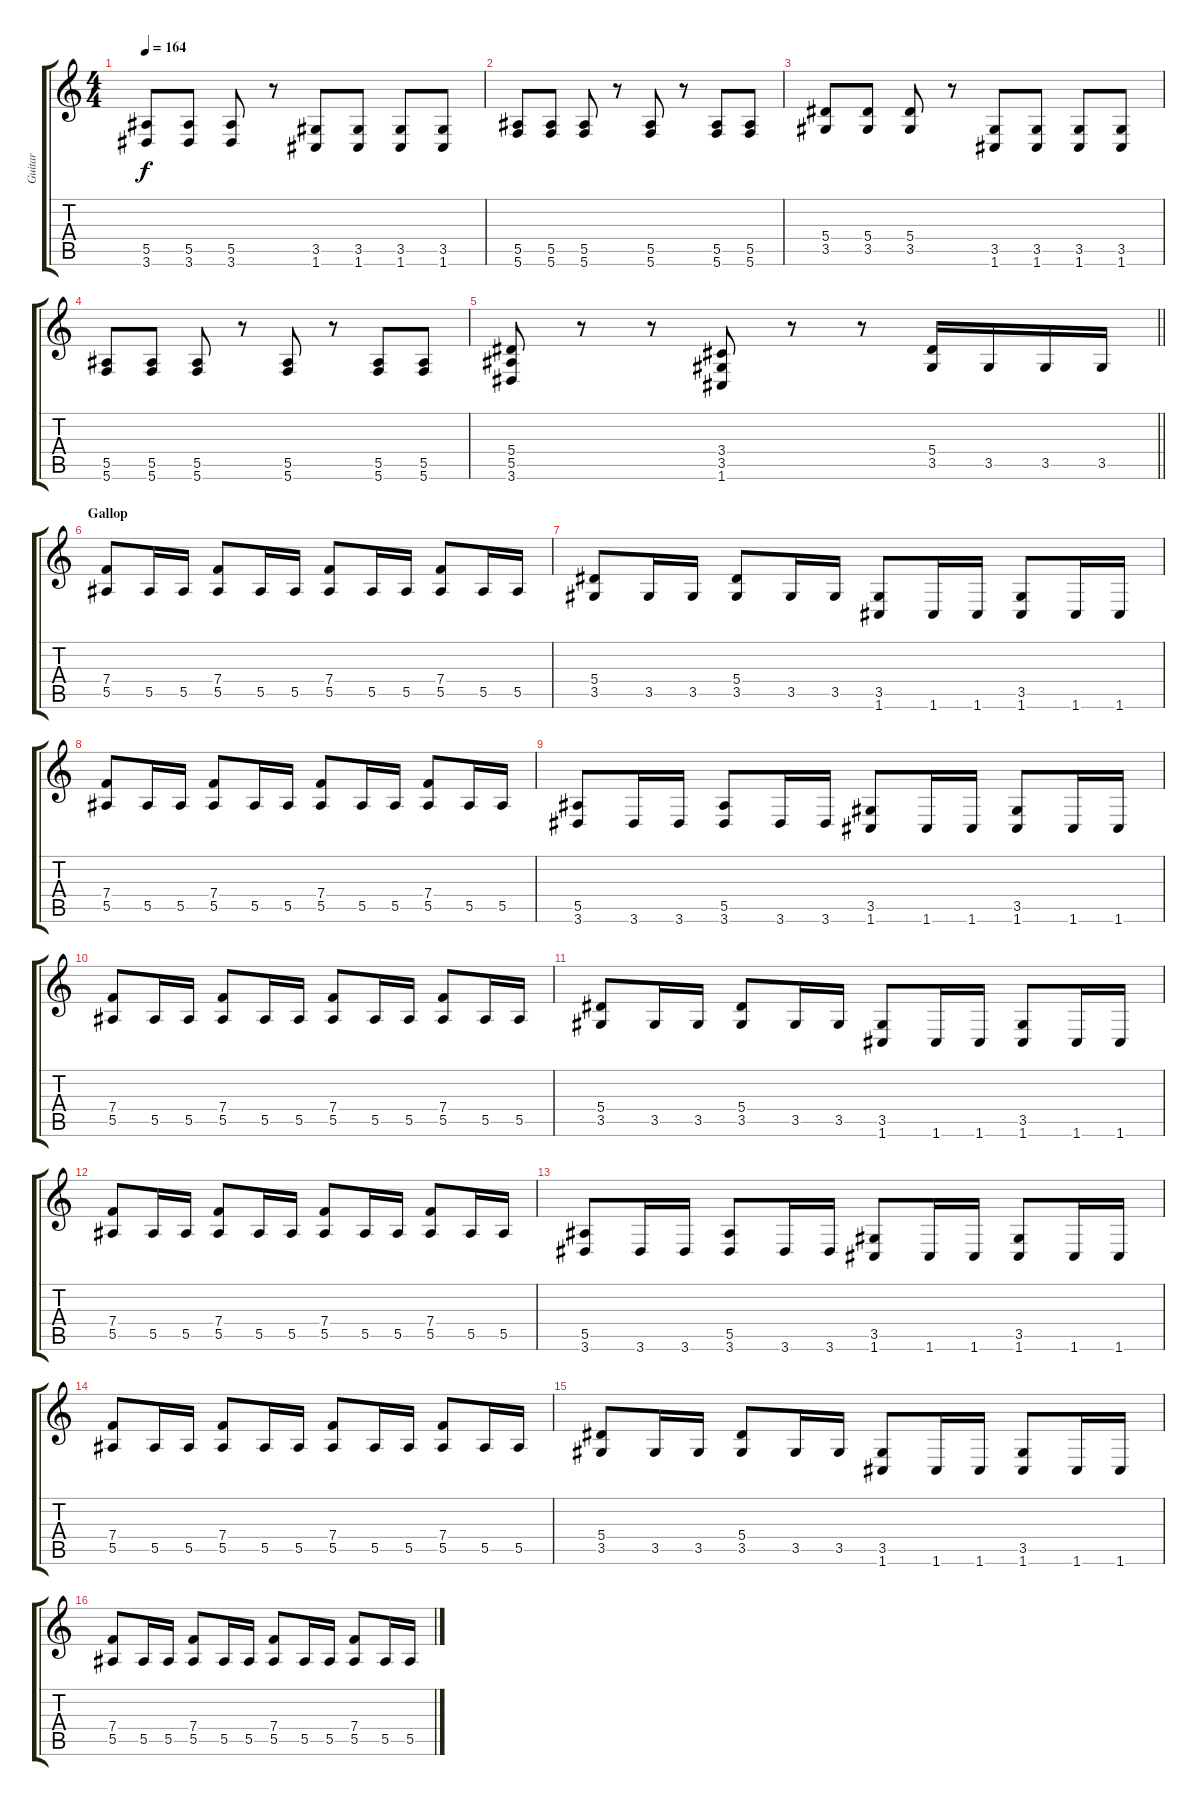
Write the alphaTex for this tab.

\track ("Guitar" "Guitar") {instrument distortionguitar}
\staff {score tabs}
\tuning (C4 G3 Eb3 Bb2 F2 C2) {hide}
\ts (4 4)
\tempo 164
\clef g2
\ks c
(5.5 3.6).8{dy f} (5.5 3.6).8 (5.5 3.6).8 r.8 (3.5 1.6).8 (3.5 1.6).8 (3.5 1.6).8 (3.5 1.6).8 |
(5.5 5.6).8 (5.5 5.6).8 (5.5 5.6).8 r.8 (5.5 5.6).8 r.8 (5.5 5.6).8 (5.5 5.6).8 |
(5.4 3.5).8 (5.4 3.5).8 (5.4 3.5).8 r.8 (3.5 1.6).8 (3.5 1.6).8 (3.5 1.6).8 (3.5 1.6).8 |
(5.5 5.6).8 (5.5 5.6).8 (5.5 5.6).8 r.8 (5.5 5.6).8 r.8 (5.5 5.6).8 (5.5 5.6).8 |
\barLineRight lightlight
(5.4 5.5 3.6).8 r.8 r.8 (3.4 3.5 1.6).8 r.8 r.8 (5.4 3.5).16 3.5.16 3.5.16 3.5.16 |
\section ("" "Gallop")
(7.4 5.5).8 5.5.16 5.5.16 (7.4 5.5).8 5.5.16 5.5.16 (7.4 5.5).8 5.5.16 5.5.16 (7.4 5.5).8 5.5.16 5.5.16 |
(5.4 3.5).8 3.5.16 3.5.16 (5.4 3.5).8 3.5.16 3.5.16 (3.5 1.6).8 1.6.16 1.6.16 (3.5 1.6).8 1.6.16 1.6.16 |
(7.4 5.5).8 5.5.16 5.5.16 (7.4 5.5).8 5.5.16 5.5.16 (7.4 5.5).8 5.5.16 5.5.16 (7.4 5.5).8 5.5.16 5.5.16 |
(5.5 3.6).8 3.6.16 3.6.16 (5.5 3.6).8 3.6.16 3.6.16 (3.5 1.6).8 1.6.16 1.6.16 (3.5 1.6).8 1.6.16 1.6.16 |
(7.4 5.5).8 5.5.16 5.5.16 (7.4 5.5).8 5.5.16 5.5.16 (7.4 5.5).8 5.5.16 5.5.16 (7.4 5.5).8 5.5.16 5.5.16 |
(5.4 3.5).8 3.5.16 3.5.16 (5.4 3.5).8 3.5.16 3.5.16 (3.5 1.6).8 1.6.16 1.6.16 (3.5 1.6).8 1.6.16 1.6.16 |
(7.4 5.5).8 5.5.16 5.5.16 (7.4 5.5).8 5.5.16 5.5.16 (7.4 5.5).8 5.5.16 5.5.16 (7.4 5.5).8 5.5.16 5.5.16 |
(5.5 3.6).8 3.6.16 3.6.16 (5.5 3.6).8 3.6.16 3.6.16 (3.5 1.6).8 1.6.16 1.6.16 (3.5 1.6).8 1.6.16 1.6.16 |
(7.4 5.5).8 5.5.16 5.5.16 (7.4 5.5).8 5.5.16 5.5.16 (7.4 5.5).8 5.5.16 5.5.16 (7.4 5.5).8 5.5.16 5.5.16 |
(5.4 3.5).8 3.5.16 3.5.16 (5.4 3.5).8 3.5.16 3.5.16 (3.5 1.6).8 1.6.16 1.6.16 (3.5 1.6).8 1.6.16 1.6.16 |
(7.4 5.5).8 5.5.16 5.5.16 (7.4 5.5).8 5.5.16 5.5.16 (7.4 5.5).8 5.5.16 5.5.16 (7.4 5.5).8 5.5.16 5.5.16
